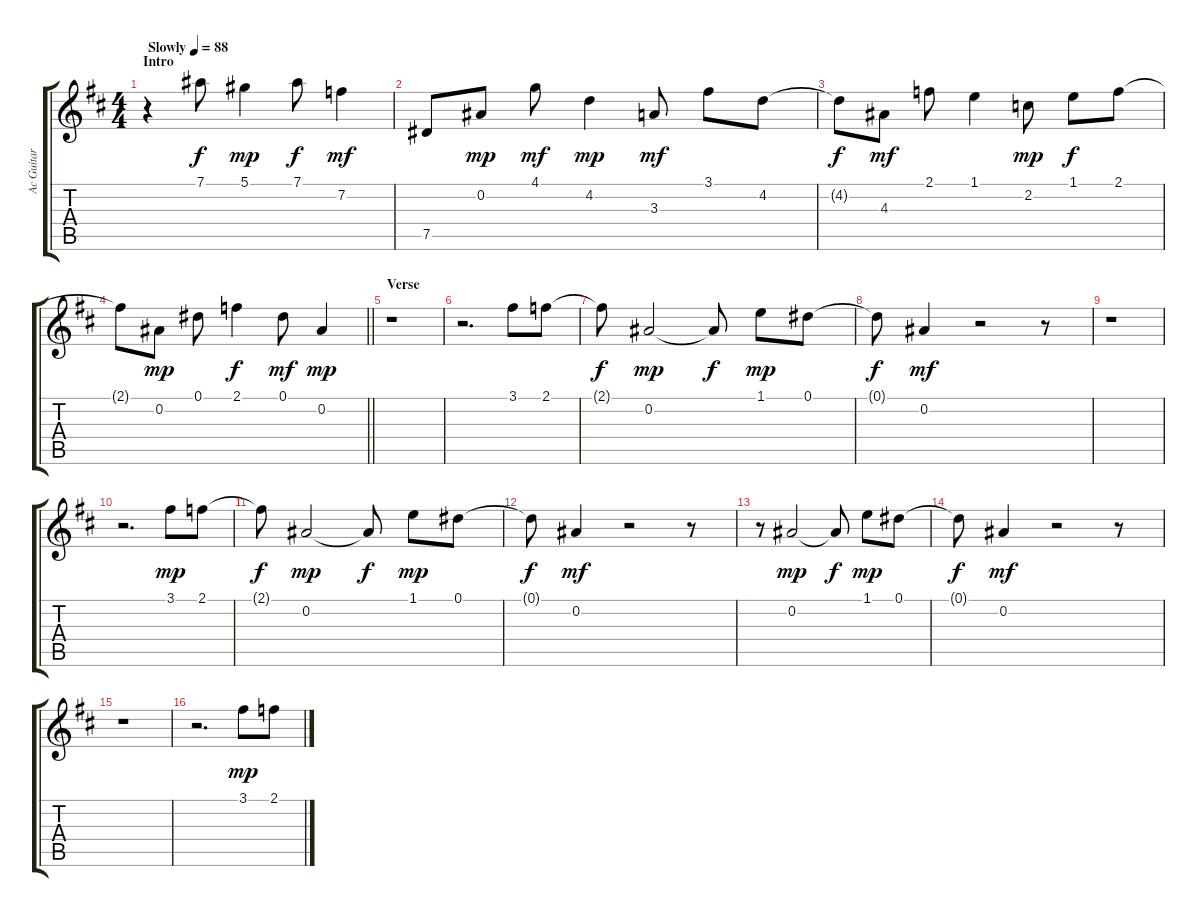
\track ("Ac Guitar #2" "Ac Guitar ") {instrument acousticguitarnylon}
\staff {score tabs}
\tuning (Eb4 Bb3 Gb3 Db3 Ab2 Eb2) {hide}
\ts (4 4)
\section ("" "Intro")
\tempo (88 "Slowly")
\clef g2
\ks d
r.4{dy f instrument acousticguitarnylon} 7.1.8 5.1.4{dy mp} 7.1.8{dy f} 7.2.4{dy mf} |
7.5.8 0.2.8{dy mp} 4.1.8{dy mf} 4.2.4{dy mp} 3.3.8{dy mf} 3.1.8 4.2.8 |
4.2{t}.8{dy f} 4.3.8{dy mf} 2.1.8 1.1.4 2.2.8{dy mp} 1.1.8{dy f} 2.1.8 |
\barLineRight lightlight
2.1{t}.8 0.2.8{dy mp} 0.1.8 2.1.4{dy f} 0.1.8{dy mf} 0.2.4{dy mp} |
\section ("" "Verse")
r.1 |
r.2{d} 3.1.8 2.1.8 |
2.1{t}.8{dy f} 0.2.2{dy mp} 0.2{t}.8{dy f} 1.1.8{dy mp} 0.1.8 |
0.1{t}.8{dy f} 0.2.4{dy mf} r.2 r.8 |
r.1 |
r.2{d} 3.1.8{dy mp} 2.1.8 |
2.1{t}.8{dy f} 0.2.2{dy mp} 0.2{t}.8{dy f} 1.1.8{dy mp} 0.1.8 |
0.1{t}.8{dy f} 0.2.4{dy mf} r.2 r.8 |
r.8 0.2.2{dy mp} 0.2{t}.8{dy f} 1.1.8{dy mp} 0.1.8 |
0.1{t}.8{dy f} 0.2.4{dy mf} r.2 r.8 |
r.1 |
r.2{d} 3.1.8{dy mp} 2.1.8
